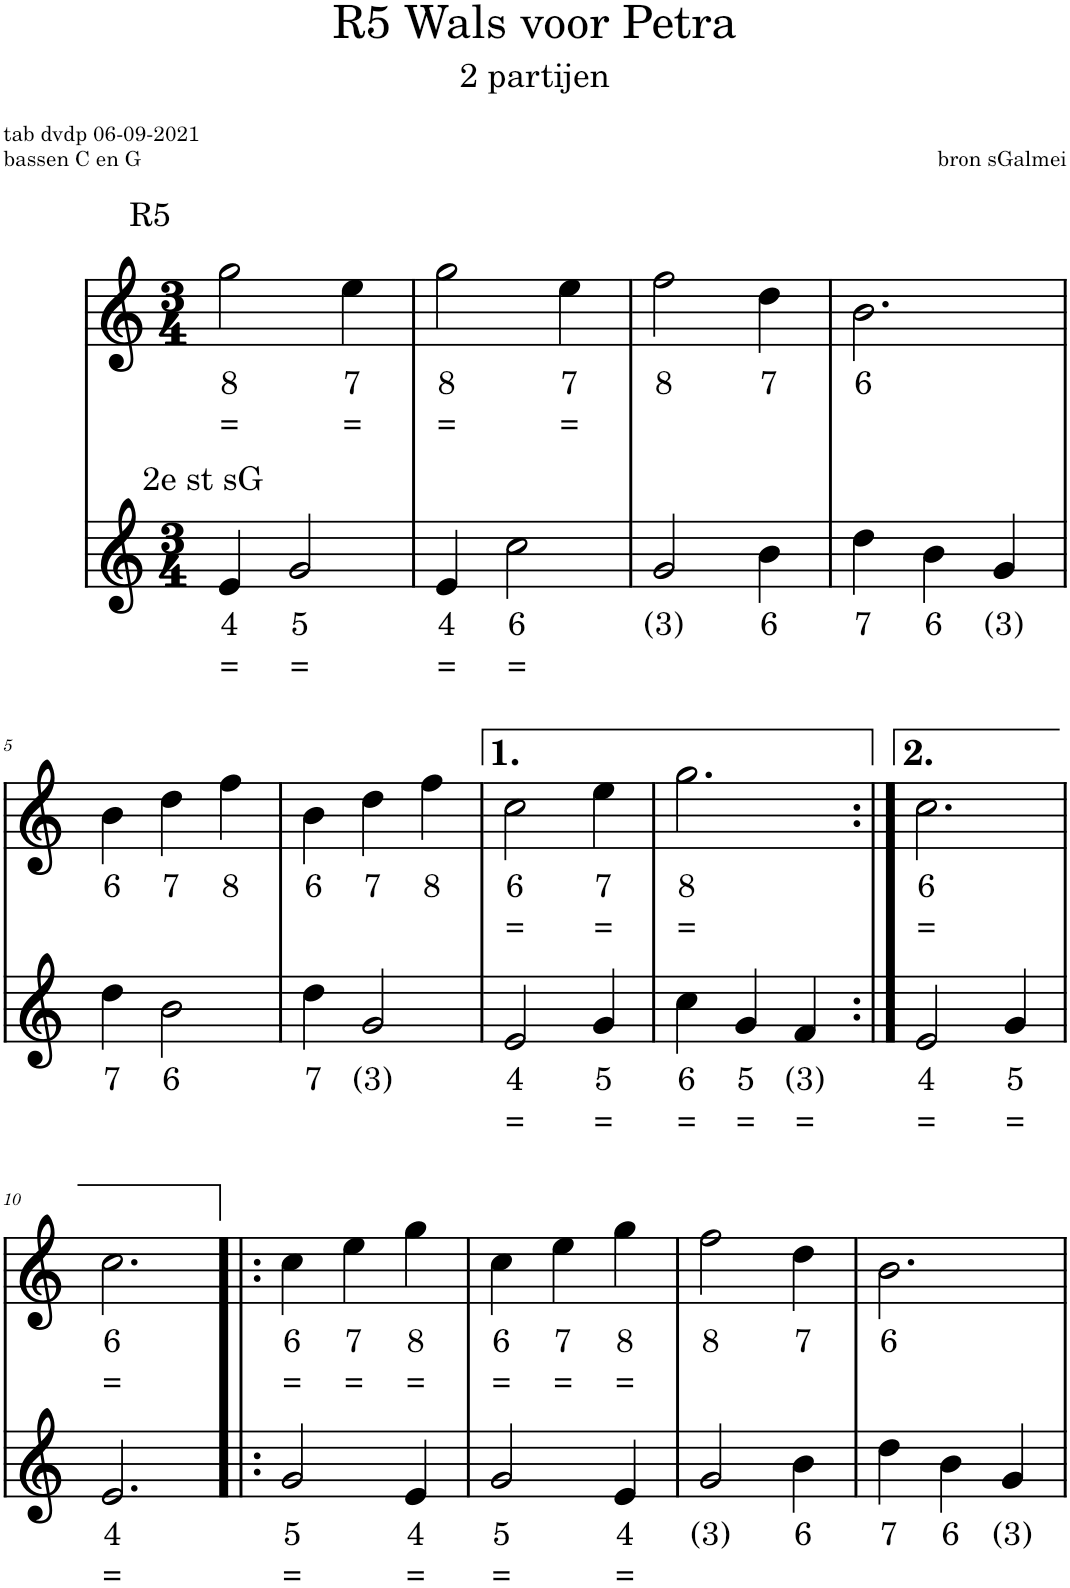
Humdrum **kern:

**kern	**text	**text	**kern	**text	**text
*part2	*part2	*part2	*part1	*part1	*part1
*staff2	*staff2	*staff2	*staff1	*staff1	*staff1
*I"Viool	*	*	*I"Piano	*	*
*clefG2	*	*	*clefG2	*	*
*k[]	*	*	*k[]	*	*
*M3/4	*	*	*M3/4	*	*
=1	=1	=1	=1	=1	=1
!	!	!	!LO:TX:a:t=R5	!	!
!LO:TX:a:t=2e st sG	!	!	!	!	!
!	!LO:LY:b	!LO:LY:b	!	!LO:LY:b	!LO:LY:b
4e/	4	=	2gg\	8	=
!	!LO:LY:b	!LO:LY:b	!	!	!
2g/	5	=	.	.	.
!	!	!	!	!LO:LY:b	!LO:LY:b
.	.	.	4ee\	7	=
=2	=2	=2	=2	=2	=2
!	!LO:LY:b	!LO:LY:b	!	!LO:LY:b	!LO:LY:b
4e/	4	=	2gg\	8	=
!	!LO:LY:b	!LO:LY:b	!	!	!
2cc\	6	=	.	.	.
!	!	!	!	!LO:LY:b	!LO:LY:b
.	.	.	4ee\	7	=
=3	=3	=3	=3	=3	=3
!	!LO:LY:b	!	!	!LO:LY:b	!
2g/	(3)	.	2ff\	8	.
!	!LO:LY:b	!	!	!LO:LY:b	!
4b\	6	.	4dd\	7	.
=4	=4	=4	=4	=4	=4
!	!LO:LY:b	!	!	!LO:LY:b	!
4dd\	7	.	2.b\	6	.
!	!LO:LY:b	!	!	!	!
4b\	6	.	.	.	.
!	!LO:LY:b	!	!	!	!
4g/	(3)	.	.	.	.
!!LO:LB:g=z
=5	=5	=5	=5	=5	=5
!	!LO:LY:b	!	!	!LO:LY:b	!
4dd\	7	.	4b\	6	.
!	!LO:LY:b	!	!	!LO:LY:b	!
2b\	6	.	4dd\	7	.
!	!	!	!	!LO:LY:b	!
.	.	.	4ff\	8	.
=6	=6	=6	=6	=6	=6
!	!LO:LY:b	!	!	!LO:LY:b	!
4dd\	7	.	4b\	6	.
!	!LO:LY:b	!	!	!LO:LY:b	!
2g/	(3)	.	4dd\	7	.
!	!	!	!	!LO:LY:b	!
.	.	.	4ff\	8	.
=7	=7	=7	=7	=7	=7
!	!LO:LY:b	!LO:LY:b	!	!LO:LY:b	!LO:LY:b
2e/	4	=	2cc\	6	=
!	!LO:LY:b	!LO:LY:b	!	!LO:LY:b	!LO:LY:b
4g/	5	=	4ee\	7	=
=8	=8	=8	=8	=8	=8
!	!LO:LY:b	!LO:LY:b	!	!LO:LY:b	!LO:LY:b
4cc\	6	=	2.gg\	8	=
!	!LO:LY:b	!LO:LY:b	!	!	!
4g/	5	=	.	.	.
!	!LO:LY:b	!LO:LY:b	!	!	!
4f/	(3)	=	.	.	.
=9:|!	=9:|!	=9:|!	=9:|!	=9:|!	=9:|!
!	!LO:LY:b	!LO:LY:b	!	!LO:LY:b	!LO:LY:b
2e/	4	=	2.cc\	6	=
!	!LO:LY:b	!LO:LY:b	!	!	!
4g/	5	=	.	.	.
!!LO:LB:g=z
=10	=10	=10	=10	=10	=10
!	!LO:LY:b	!LO:LY:b	!	!LO:LY:b	!LO:LY:b
2.e/	4	=	2.cc\	6	=
=11!|:	=11!|:	=11!|:	=11!|:	=11!|:	=11!|:
!	!LO:LY:b	!LO:LY:b	!	!LO:LY:b	!LO:LY:b
2g/	5	=	4cc\	6	=
!	!	!	!	!LO:LY:b	!LO:LY:b
.	.	.	4ee\	7	=
!	!LO:LY:b	!LO:LY:b	!	!LO:LY:b	!LO:LY:b
4e/	4	=	4gg\	8	=
=12	=12	=12	=12	=12	=12
!	!LO:LY:b	!LO:LY:b	!	!LO:LY:b	!LO:LY:b
2g/	5	=	4cc\	6	=
!	!	!	!	!LO:LY:b	!LO:LY:b
.	.	.	4ee\	7	=
!	!LO:LY:b	!LO:LY:b	!	!LO:LY:b	!LO:LY:b
4e/	4	=	4gg\	8	=
=13	=13	=13	=13	=13	=13
!	!LO:LY:b	!	!	!LO:LY:b	!
2g/	(3)	.	2ff\	8	.
!	!LO:LY:b	!	!	!LO:LY:b	!
4b\	6	.	4dd\	7	.
=14	=14	=14	=14	=14	=14
!	!LO:LY:b	!	!	!LO:LY:b	!
4dd\	7	.	2.b\	6	.
!	!LO:LY:b	!	!	!	!
4b\	6	.	.	.	.
!	!LO:LY:b	!	!	!	!
4g/	(3)	.	.	.	.
=	=	=	=	=	=
*-	*-	*-	*-	*-	*-
